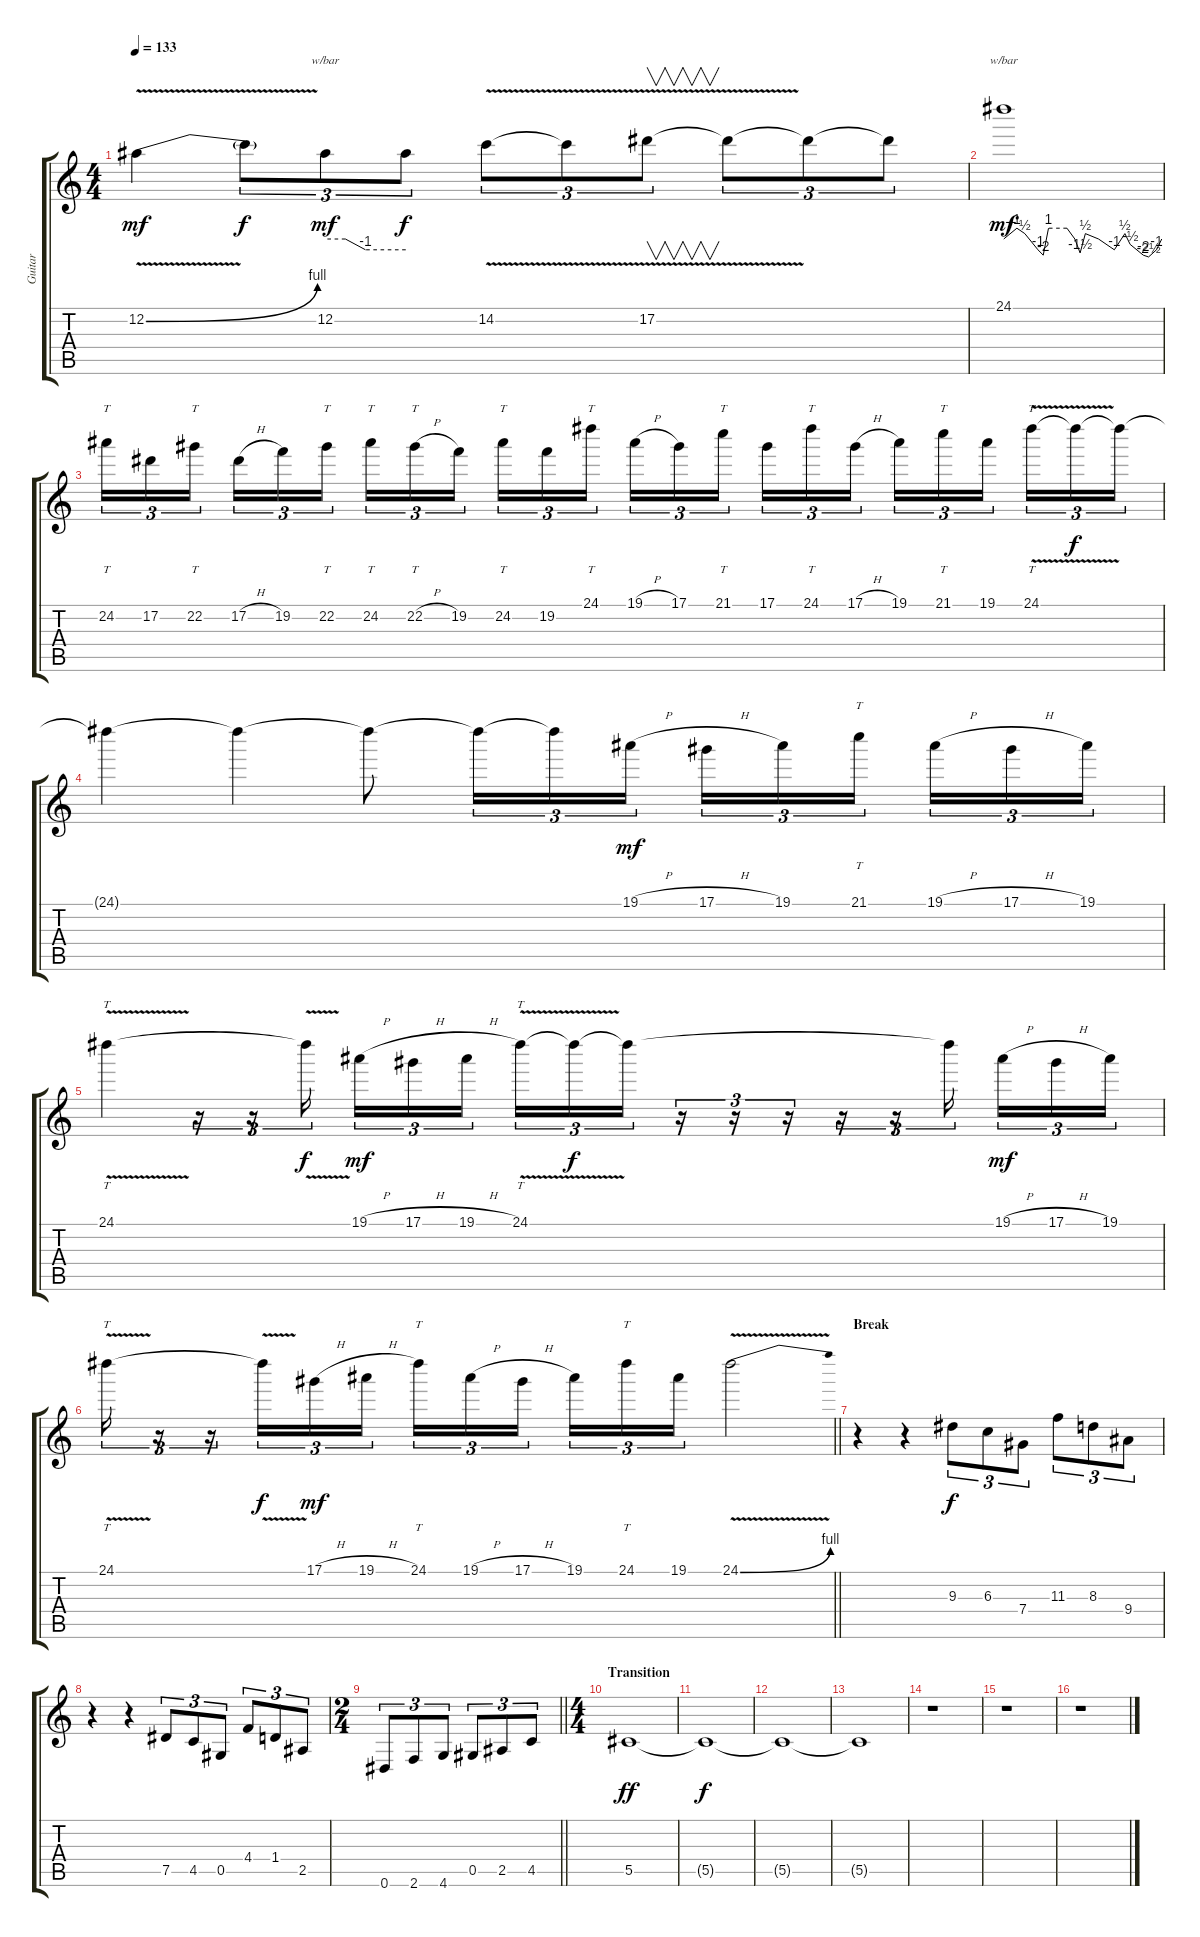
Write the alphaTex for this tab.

\track ("Guitar" "Guitar") {instrument distortionguitar}
\staff {score tabs}
\tuning (Eb4 Bb3 Gb3 Db3 Ab2 Eb2) {hide}
\ts (4 4)
\tempo 133
\clef g2
\ks c
12.2{be (bend 0 0 60 4) v}.4{dy mf} 12.2{t}.8{tu (3 2) dy f} 12.2.8{tu (3 2) tbe (custom default 0 0 15 0 30 -4 60 -4) dy mf} 12.2{t}.8{tu (3 2) dy f} 14.2{v}.8{tu (3 2)} 14.2{t}.8{tu (3 2)} 17.2{v}.8{v tu (3 2)} 17.2{t}.8{tu (3 2)} 17.2{t}.8{tu (3 2)} 17.2{t}.8{tu (3 2)} |
24.1.1{tbe (custom default 0 0 5 4 8 2 13 -4 15 -8 17 4 24 4 27 0 29 -6 31 2 36 0 42 -4 46 2 48 -2 53 -8 55 -10 58 -4 60 0) dy mf} |
24.2.16{tt tu (3 2)} 17.2.16{tu (3 2)} 22.2.16{tt tu (3 2) beam splitsecondary} 17.2{h}.16{tu (3 2)} 19.2.16{tu (3 2)} 22.2.16{tt tu (3 2)} 24.2.16{tt tu (3 2)} 22.2{h}.16{tt tu (3 2)} 19.2.16{tu (3 2) beam splitsecondary} 24.2.16{tt tu (3 2)} 19.2.16{tu (3 2)} 24.1.16{tt tu (3 2)} 19.1{h}.16{tu (3 2)} 17.1.16{tu (3 2)} 21.1.16{tt tu (3 2) beam splitsecondary} 17.1.16{tu (3 2)} 24.1.16{tt tu (3 2)} 17.1{h}.16{tu (3 2)} 19.1.16{tu (3 2)} 21.1.16{tt tu (3 2)} 19.1.16{tu (3 2) beam splitsecondary} 24.1{v}.16{tt tu (3 2)} 24.1{t}.16{tu (3 2) dy f} 24.1{t}.16{tu (3 2)} |
24.1{t}.4 24.1{t}.4 24.1{t}.8 24.1{t}.16{tu (3 2)} 24.1{t}.16{tu (3 2)} 19.1{h}.16{tu (3 2) dy mf} 17.1{h}.16{tu (3 2)} 19.1.16{tu (3 2)} 21.1.16{tt tu (3 2) beam splitsecondary} 19.1{h}.16{tu (3 2)} 17.1{h}.16{tu (3 2)} 19.1.16{tu (3 2)} |
24.1{v}.4{tt} r.16{tu (3 2)} r.16{tu (3 2)} 24.1{t}.16{tu (3 2) dy f beam splitsecondary} 19.1{h}.16{tu (3 2) dy mf} 17.1{h}.16{tu (3 2)} 19.1{h}.16{tu (3 2)} 24.1{v}.16{tt tu (3 2)} 24.1{t}.16{tu (3 2) dy f} 24.1{t}.16{tu (3 2)} r.16{tu (3 2)} r.16{tu (3 2)} r.16{tu (3 2)} r.16{tu (3 2)} r.16{tu (3 2)} 24.1{t}.16{tu (3 2) beam splitsecondary} 19.1{h}.16{tu (3 2) dy mf} 17.1{h}.16{tu (3 2)} 19.1.16{tu (3 2)} |
\barLineRight lightlight
24.1{v}.16{tt tu (3 2)} r.16{tu (3 2)} r.16{tu (3 2)} 24.1{t}.16{tu (3 2) dy f} 17.1{h}.16{tu (3 2) dy mf} 19.1{h}.16{tu (3 2)} 24.1.16{tt tu (3 2)} 19.1{h}.16{tu (3 2)} 17.1{h}.16{tu (3 2) beam splitsecondary} 19.1.16{tu (3 2)} 24.1.16{tt tu (3 2)} 19.1.16{tu (3 2)} 24.1{be (bend 0 0 60 4) v}.2 |
\section ("" "Break")
r.4 r.4 9.3.8{tu (3 2) dy f} 6.3.8{tu (3 2)} 7.4.8{tu (3 2)} 11.3.8{tu (3 2)} 8.3.8{tu (3 2)} 9.4.8{tu (3 2)} |
r.4 r.4 7.5.8{tu (3 2)} 4.5.8{tu (3 2)} 0.5.8{tu (3 2)} 4.4.8{tu (3 2)} 1.4.8{tu (3 2)} 2.5.8{tu (3 2)} |
\ts (2 4)
\barLineRight lightlight
0.6.8{tu (3 2)} 2.6.8{tu (3 2)} 4.6.8{tu (3 2)} 0.5.8{tu (3 2)} 2.5.8{tu (3 2)} 4.5.8{tu (3 2)} |
\ts (4 4)
\section ("" "Transition")
5.5.1{dy ff volume 0} |
5.5{t}.1{dy f} |
5.5{t}.1 |
5.5{t}.1 |
r.1 |
r.1 |
r.1
